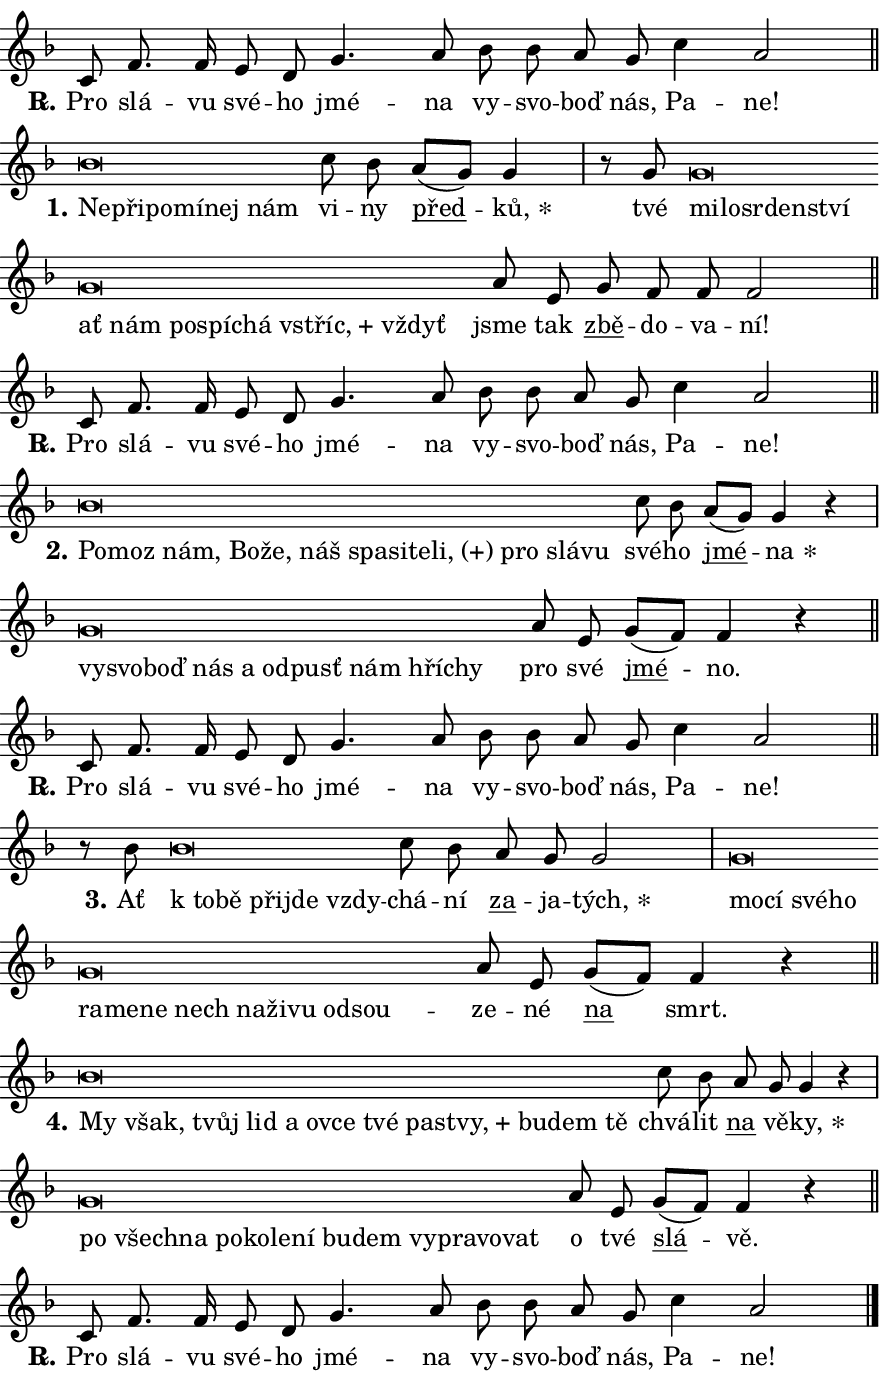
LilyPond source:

\version "2.24.0"
\header { tagline = "" }
\paper {
  indent = 0\cm
  top-margin = 0\cm
  right-margin = 0.13\cm % to fit lyric hyphens
  bottom-margin = 0\cm
  left-margin = 0\cm
  paper-width = 15\cm
  page-breaking = #ly:one-page-breaking
  system-system-spacing.basic-distance = #11
  score-system-spacing.basic-distance = #11
  ragged-last = ##f
}


%% Author: Thomas Morley
%% https://lists.gnu.org/archive/html/lilypond-user/2020-05/msg00002.html
#(define (line-position grob)
"Returns position of @var[grob} in current system:
   @code{'start}, if at first time-step
   @code{'end}, if at last time-step
   @code{'middle} otherwise
"
  (let* ((col (ly:item-get-column grob))
         (ln (ly:grob-object col 'left-neighbor))
         (rn (ly:grob-object col 'right-neighbor))
         (col-to-check-left (if (ly:grob? ln) ln col))
         (col-to-check-right (if (ly:grob? rn) rn col))
         (break-dir-left
           (and
             (ly:grob-property col-to-check-left 'non-musical #f)
             (ly:item-break-dir col-to-check-left)))
         (break-dir-right
           (and
             (ly:grob-property col-to-check-right 'non-musical #f)
             (ly:item-break-dir col-to-check-right))))
        (cond ((eqv? 1 break-dir-left) 'start)
              ((eqv? -1 break-dir-right) 'end)
              (else 'middle))))

#(define (tranparent-at-line-position vctor)
  (lambda (grob)
  "Relying on @code{line-position} select the relevant enry from @var{vctor}.
Used to determine transparency,"
    (case (line-position grob)
      ((end) (not (vector-ref vctor 0)))
      ((middle) (not (vector-ref vctor 1)))
      ((start) (not (vector-ref vctor 2))))))

noteHeadBreakVisibility =
#(define-music-function (break-visibility)(vector?)
"Makes @code{NoteHead}s transparent relying on @var{break-visibility}"
#{
  \override NoteHead.transparent =
    #(tranparent-at-line-position break-visibility)
#})

#(define delete-ledgers-for-transparent-note-heads
  (lambda (grob)
    "Reads whether a @code{NoteHead} is transparent.
If so this @code{NoteHead} is removed from @code{'note-heads} from
@var{grob}, which is supposed to be @code{LedgerLineSpanner}.
As a result ledgers are not printed for this @code{NoteHead}"
    (let* ((nhds-array (ly:grob-object grob 'note-heads))
           (nhds-list
             (if (ly:grob-array? nhds-array)
                 (ly:grob-array->list nhds-array)
                 '()))
           ;; Relies on the transparent-property being done before
           ;; Staff.LedgerLineSpanner.after-line-breaking is executed.
           ;; This is fragile ...
           (to-keep
             (remove
               (lambda (nhd)
                 (ly:grob-property nhd 'transparent #f))
               nhds-list)))
      ;; TODO find a better method to iterate over grob-arrays, similiar
      ;; to filter/remove etc for lists
      ;; For now rebuilt from scratch
      (set! (ly:grob-object grob 'note-heads)  '())
      (for-each
        (lambda (nhd)
          (ly:pointer-group-interface::add-grob grob 'note-heads nhd))
        to-keep))))

squashNotes = {
  \override NoteHead.X-extent = #'(-0.2 . 0.2)
  \override NoteHead.Y-extent = #'(-0.75 . 0)
  \override NoteHead.stencil =
    #(lambda (grob)
       (let ((pos (ly:grob-property grob 'staff-position)))
         (begin
           (if (< pos -7) (display "ERROR: Lower brevis then expected\n") (display ""))
           (if (<= pos -6) ly:text-interface::print ly:note-head::print))))
}
unSquashNotes = {
  \revert NoteHead.X-extent
  \revert NoteHead.Y-extent
  \revert NoteHead.stencil
}

hideNotes = \noteHeadBreakVisibility #begin-of-line-visible
unHideNotes = \noteHeadBreakVisibility #all-visible

% work-around for resetting accidentals
% https://lilypond.org/doc/v2.23/Documentation/notation/displaying-rhythms#unmetered-music
cadenzaMeasure = {
  \cadenzaOff
  \partial 1024 s1024
  \cadenzaOn
}

#(define-markup-command (accent layout props text) (markup?)
  "Underline accented syllable"
  (interpret-markup layout props
    #{\markup \override #'(offset . 4.3) \underline { #text }#}))

responsum = \markup \concat {
  "R" \hspace #-1.05 \path #0.1 #'((moveto 0 0.07) (lineto 0.9 0.8)) \hspace #0.05 "."
}

spaceSize = #0.6828661417322834 % exact space size for TeX Gyre Schola

\layout {
  \context {
    \Staff
    \remove "Time_signature_engraver"
    \override LedgerLineSpanner.after-line-breaking = #delete-ledgers-for-transparent-note-heads
  }
  \context {
    \Lyrics {
      \override LyricSpace.minimum-distance = \spaceSize
      \override LyricText.font-name = #"TeX Gyre Schola"
      \override LyricText.font-size = 1
      \override StanzaNumber.font-name = #"TeX Gyre Schola Bold"
      \override StanzaNumber.font-size = 1
    }
  }
  \context {
    \Score 
    \override NoteHead.text =
      #(lambda (grob) 
        (let ((pos (ly:grob-property grob 'staff-position)))
          #{\markup {
            \combine
              \halign #-0.55 \raise #(if (= pos -6) 0 0.5) \override #'(thickness . 2) \draw-line #'(3.2 . 0)
              \musicglyph "noteheads.sM1"
          }#}))
  }
}

% magnetic-lyrics.ily
%
%   written by
%     Jean Abou Samra <jean@abou-samra.fr>
%     Werner Lemberg <wl@gnu.org>
%
%   adapted by
%     Jiri Hon <jiri.hon@gmail.com>
%
% Version 2022-Apr-15

% https://www.mail-archive.com/lilypond-user@gnu.org/msg149350.html

#(define (Left_hyphen_pointer_engraver context)
   "Collect syllable-hyphen-syllable occurrences in lyrics and store
them in properties.  This engraver only looks to the left.  For
example, if the lyrics input is @code{foo -- bar}, it does the
following.

@itemize @bullet
@item
Set the @code{text} property of the @code{LyricHyphen} grob between
@q{foo} and @q{bar} to @code{foo}.

@item
Set the @code{left-hyphen} property of the @code{LyricText} grob with
text @q{foo} to the @code{LyricHyphen} grob between @q{foo} and
@q{bar}.
@end itemize

Use this auxiliary engraver in combination with the
@code{lyric-@/text::@/apply-@/magnetic-@/offset!} hook."
   (let ((hyphen #f)
         (text #f))
     (make-engraver
      (acknowledgers
       ((lyric-syllable-interface engraver grob source-engraver)
        (set! text grob)))
      (end-acknowledgers
       ((lyric-hyphen-interface engraver grob source-engraver)
        ;(when (not (grob::has-interface grob 'lyric-space-interface))
          (set! hyphen grob)));)
      ((stop-translation-timestep engraver)
       (when (and text hyphen)
         (ly:grob-set-object! text 'left-hyphen hyphen))
       (set! text #f)
       (set! hyphen #f)))))

#(define (lyric-text::apply-magnetic-offset! grob)
   "If the space between two syllables is less than the value in
property @code{LyricText@/.details@/.squash-threshold}, move the right
syllable to the left so that it gets concatenated with the left
syllable.

Use this function as a hook for
@code{LyricText@/.after-@/line-@/breaking} if the
@code{Left_@/hyphen_@/pointer_@/engraver} is active."
   (let ((hyphen (ly:grob-object grob 'left-hyphen #f)))
     (when hyphen
       (let ((left-text (ly:spanner-bound hyphen LEFT)))
         (when (grob::has-interface left-text 'lyric-syllable-interface)
           (let* ((common (ly:grob-common-refpoint grob left-text X))
                  (this-x-ext (ly:grob-extent grob common X))
                  (left-x-ext
                   (begin
                     ;; Trigger magnetism for left-text.
                     (ly:grob-property left-text 'after-line-breaking)
                     (ly:grob-extent left-text common X)))
                  ;; `delta` is the gap width between two syllables.
                  (delta (- (interval-start this-x-ext)
                            (interval-end left-x-ext)))
                  (details (ly:grob-property grob 'details))
                  (threshold (assoc-get 'squash-threshold details 0.2)))
             (when (< delta threshold)
               (let* (;; We have to manipulate the input text so that
                      ;; ligatures crossing syllable boundaries are not
                      ;; disabled.  For languages based on the Latin
                      ;; script this is essentially a beautification.
                      ;; However, for non-Western scripts it can be a
                      ;; necessity.
                      (lt (ly:grob-property left-text 'text))
                      (rt (ly:grob-property grob 'text))
                      (is-space (grob::has-interface hyphen 'lyric-space-interface))
                      (space (if is-space " " ""))
                      (extra-delta (if is-space spaceSize 0))
                      ;; Append new syllable.
                      (ltrt-space (if (and (string? lt) (string? rt))
                                (string-append lt space rt)
                                (make-concat-markup (list lt space rt))))
                      ;; Right-align `ltrt` to the right side.
                      (ltrt-space-markup (grob-interpret-markup
                               grob
                               (make-translate-markup
                                (cons (interval-length this-x-ext) 0)
                                (make-right-align-markup ltrt-space)))))
                 (begin
                   ;; Don't print `left-text`.
                   (ly:grob-set-property! left-text 'stencil #f)
                   ;; Set text and stencil (which holds all collected
                   ;; syllables so far) and shift it to the left.
                   (ly:grob-set-property! grob 'text ltrt-space)
                   (ly:grob-set-property! grob 'stencil ltrt-space-markup)
                   (ly:grob-translate-axis! grob (- (- delta extra-delta)) X))))))))))


#(define (lyric-hyphen::displace-bounds-first grob)
   ;; Make very sure this callback isn't triggered too early.
   (let ((left (ly:spanner-bound grob LEFT))
         (right (ly:spanner-bound grob RIGHT)))
     (ly:grob-property left 'after-line-breaking)
     (ly:grob-property right 'after-line-breaking)
     (ly:lyric-hyphen::print grob)))

squashThreshold = #0.4

\layout {
  \context {
    \Lyrics
    \consists #Left_hyphen_pointer_engraver
    \override LyricText.after-line-breaking =
      #lyric-text::apply-magnetic-offset!
    \override LyricHyphen.stencil = #lyric-hyphen::displace-bounds-first
    \override LyricText.details.squash-threshold = \squashThreshold
    \override LyricHyphen.minimum-distance = 0
    \override LyricHyphen.minimum-length = \squashThreshold
  }
}

squashText = \override LyricText.details.squash-threshold = 9999
unSquashText = \override LyricText.details.squash-threshold = \squashThreshold

leftText = \override LyricText.self-alignment-X = #LEFT
unLeftText = \revert LyricText.self-alignment-X

starOffset = #(lambda (grob) 
                (let ((x_offset (ly:self-alignment-interface::aligned-on-x-parent grob)))
                  (if (= x_offset 0) 0 (+ x_offset 1.2))))

star = #(define-music-function (syllable)(string?)
"Append star separator at the end of a syllable"
#{
  \once \override LyricText.X-offset = #starOffset
  \lyricmode { \markup {
    #syllable
    \override #'((font-name . "TeX Gyre Schola Bold")) \hspace #0.2 \lower #0.65 \larger "*"
  } }
#})

starAccent = #(define-music-function (syllable)(string?)
"Append star separator at the end of a syllable and make accent"
#{
  \once \override LyricText.X-offset = #starOffset
  \lyricmode { \markup {
    \accent #syllable
    \override #'((font-name . "TeX Gyre Schola Bold")) \hspace #0.2 \lower #0.65 \larger "*"
  } }
#})

breath = #(define-music-function (syllable)(string?)
"Append breathing indicator at the end of a syllable"
#{
  \lyricmode { \markup { #syllable "+" } }
#})

optionalBreath = #(define-music-function (syllable)(string?)
"Append optional breathing indicator at the end of a syllable"
#{
  \lyricmode { \markup { #syllable "(+)" } }
#})


\score {
    <<
        \new Voice = "melody" { \cadenzaOn \key f \major \relative { c'8 f8. f16 e8 d g4. a8 \bar "" bes bes \bar "" a g c4 a2 \cadenzaMeasure \bar "||" \break } }
        \new Lyrics \lyricsto "melody" { \lyricmode { \set stanza = \responsum
Pro slá -- vu své -- ho jmé -- na vy -- svo -- boď nás, Pa -- ne! } }
    >>
    \layout {}
}

\score {
    <<
        \new Voice = "melody" { \cadenzaOn \key f \major \relative { \squashNotes bes'\breve*1/16 \hideNotes \breve*1/16 \bar "" \breve*1/16 \bar "" \breve*1/16 \bar "" \breve*1/16 \breve*1/16 \bar "" \unHideNotes \unSquashNotes c8 bes \bar "" a[( g)] g4 \cadenzaMeasure \bar "|" r8 g8 \squashNotes g\breve*1/16 \hideNotes \breve*1/16 \bar "" \breve*1/16 \bar "" \breve*1/16 \bar "" \breve*1/16 \bar "" \breve*1/16 \bar "" \breve*1/16 \bar "" \breve*1/16 \bar "" \breve*1/16 \bar "" \breve*1/16 \bar "" \breve*1/16 \breve*1/16 \bar "" \unHideNotes \unSquashNotes a8 e \bar "" g f f f2 \cadenzaMeasure \bar "||" \break } }
        \new Lyrics \lyricsto "melody" { \lyricmode { \set stanza = "1."
\leftText Ne -- \squashText při -- po -- mí -- nej nám \unLeftText \unSquashText vi -- ny \markup \accent před -- \star ků, tvé \leftText mi -- \squashText lo -- sr -- den -- ství ať nám po -- spí -- chá \breath "vstříc," vždyť \unLeftText \unSquashText jsme tak \markup \accent zbě -- do -- va -- ní! } }
    >>
    \layout {}
}

\score {
    <<
        \new Voice = "melody" { \cadenzaOn \key f \major \relative { c'8 f8. f16 e8 d g4. a8 \bar "" bes bes \bar "" a g c4 a2 \cadenzaMeasure \bar "||" \break } }
        \new Lyrics \lyricsto "melody" { \lyricmode { \set stanza = \responsum
Pro slá -- vu své -- ho jmé -- na vy -- svo -- boď nás, Pa -- ne! } }
    >>
    \layout {}
}

\score {
    <<
        \new Voice = "melody" { \cadenzaOn \key f \major \relative { \squashNotes bes'\breve*1/16 \hideNotes \breve*1/16 \bar "" \breve*1/16 \bar "" \breve*1/16 \bar "" \breve*1/16 \bar "" \breve*1/16 \bar "" \breve*1/16 \bar "" \breve*1/16 \bar "" \breve*1/16 \bar "" \breve*1/16 \bar "" \breve*1/16 \bar "" \breve*1/16 \breve*1/16 \bar "" \unHideNotes \unSquashNotes c8 bes \bar "" a[( g)] g4 r \cadenzaMeasure \bar "|" \squashNotes g\breve*1/16 \hideNotes \breve*1/16 \bar "" \breve*1/16 \bar "" \breve*1/16 \bar "" \breve*1/16 \bar "" \breve*1/16 \bar "" \breve*1/16 \bar "" \breve*1/16 \bar "" \breve*1/16 \breve*1/16 \bar "" \unHideNotes \unSquashNotes a8 e \bar "" g[( f)] f4 r \cadenzaMeasure \bar "||" \break } }
        \new Lyrics \lyricsto "melody" { \lyricmode { \set stanza = "2."
\leftText Po -- \squashText moz nám, Bo -- že, náš spa -- si -- te -- \optionalBreath li, pro slá -- vu \unLeftText \unSquashText své -- ho \markup \accent jmé -- \star na \leftText vy -- \squashText svo -- boď nás a od -- pusť nám hří -- chy \unLeftText \unSquashText pro své \markup \accent jmé -- no. } }
    >>
    \layout {}
}

\score {
    <<
        \new Voice = "melody" { \cadenzaOn \key f \major \relative { c'8 f8. f16 e8 d g4. a8 \bar "" bes bes \bar "" a g c4 a2 \cadenzaMeasure \bar "||" \break } }
        \new Lyrics \lyricsto "melody" { \lyricmode { \set stanza = \responsum
Pro slá -- vu své -- ho jmé -- na vy -- svo -- boď nás, Pa -- ne! } }
    >>
    \layout {}
}

\score {
    <<
        \new Voice = "melody" { \cadenzaOn \key f \major \relative { r8 bes'8 \squashNotes bes\breve*1/16 \hideNotes \breve*1/16 \bar "" \breve*1/16 \bar "" \breve*1/16 \breve*1/16 \bar "" \unHideNotes \unSquashNotes c8 bes \bar "" a g g2 \cadenzaMeasure \bar "|" \squashNotes g\breve*1/16 \hideNotes \breve*1/16 \bar "" \breve*1/16 \bar "" \breve*1/16 \bar "" \breve*1/16 \bar "" \breve*1/16 \bar "" \breve*1/16 \bar "" \breve*1/16 \bar "" \breve*1/16 \bar "" \breve*1/16 \bar "" \breve*1/16 \bar "" \breve*1/16 \breve*1/16 \bar "" \unHideNotes \unSquashNotes a8 e \bar "" g[( f)] f4 r \cadenzaMeasure \bar "||" \break } }
        \new Lyrics \lyricsto "melody" { \lyricmode { \set stanza = "3."
Ať \leftText "k to" -- \squashText bě při -- jde vzdy -- \unLeftText \unSquashText chá -- ní \markup \accent za -- ja -- \star tých, \leftText mo -- \squashText cí své -- ho ra -- me -- ne nech na -- ži -- vu od -- sou -- \unLeftText \unSquashText ze -- né \markup \accent na smrt. } }
    >>
    \layout {}
}

\score {
    <<
        \new Voice = "melody" { \cadenzaOn \key f \major \relative { \squashNotes bes'\breve*1/16 \hideNotes \breve*1/16 \bar "" \breve*1/16 \bar "" \breve*1/16 \bar "" \breve*1/16 \bar "" \breve*1/16 \bar "" \breve*1/16 \bar "" \breve*1/16 \bar "" \breve*1/16 \bar "" \breve*1/16 \bar "" \breve*1/16 \bar "" \breve*1/16 \breve*1/16 \bar "" \unHideNotes \unSquashNotes c8 bes \bar "" a g g4 r \cadenzaMeasure \bar "|" \squashNotes g\breve*1/16 \hideNotes \breve*1/16 \bar "" \breve*1/16 \bar "" \breve*1/16 \bar "" \breve*1/16 \bar "" \breve*1/16 \bar "" \breve*1/16 \bar "" \breve*1/16 \bar "" \breve*1/16 \bar "" \breve*1/16 \bar "" \breve*1/16 \bar "" \breve*1/16 \breve*1/16 \bar "" \unHideNotes \unSquashNotes a8 e \bar "" g[( f)] f4 r \cadenzaMeasure \bar "||" \break } }
        \new Lyrics \lyricsto "melody" { \lyricmode { \set stanza = "4."
\leftText My \squashText však, tvůj lid a ov -- ce tvé pa -- \breath "stvy," bu -- dem tě \unLeftText \unSquashText chvá -- lit \markup \accent na vě -- \star ky, \leftText po \squashText všech -- na po -- ko -- le -- ní bu -- dem vy -- pra -- vo -- vat \unLeftText \unSquashText o tvé \markup \accent slá -- vě. } }
    >>
    \layout {}
}

\score {
    <<
        \new Voice = "melody" { \cadenzaOn \key f \major \relative { c'8 f8. f16 e8 d g4. a8 \bar "" bes bes \bar "" a g c4 a2 \cadenzaMeasure \bar "||" \break } \bar "|." }
        \new Lyrics \lyricsto "melody" { \lyricmode { \set stanza = \responsum
Pro slá -- vu své -- ho jmé -- na vy -- svo -- boď nás, Pa -- ne! } }
    >>
    \layout {}
}
